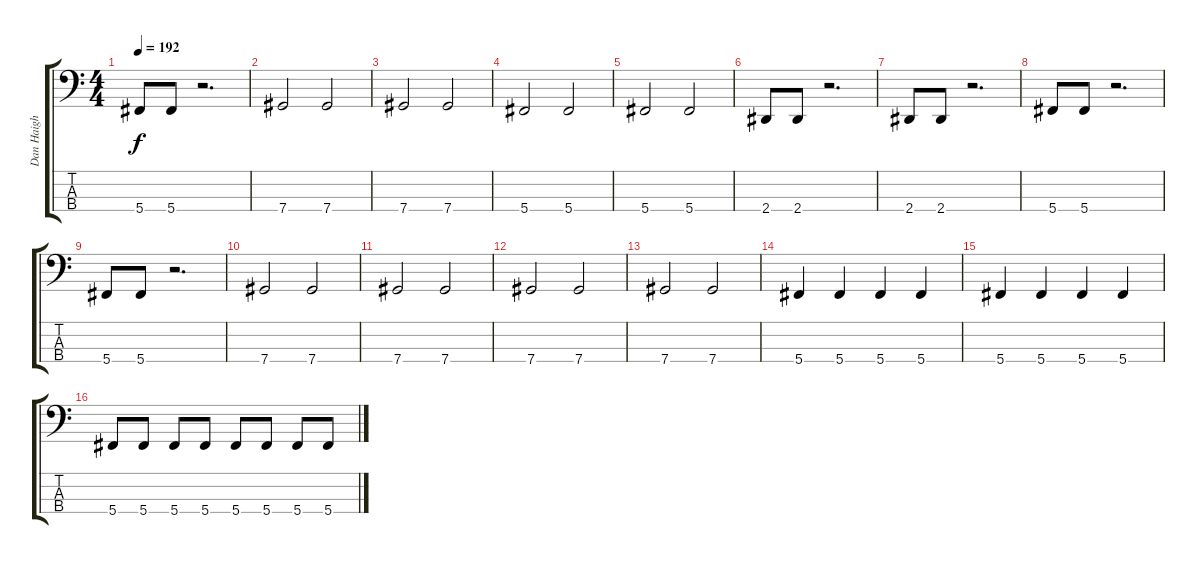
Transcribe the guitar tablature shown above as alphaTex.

\track ("Dan Haigh" "Dan Haigh") {instrument electricbasspick}
\staff {score tabs}
\tuning (Gb2 Db2 Ab1 Db1) {hide}
\ts (4 4)
\tempo 192
\clef f4
\ks c
5.4.8{dy f} 5.4.8 r.2{d} |
7.4.2 7.4.2 |
7.4.2 7.4.2 |
5.4.2 5.4.2 |
5.4.2 5.4.2 |
2.4.8 2.4.8 r.2{d} |
2.4.8 2.4.8 r.2{d} |
5.4.8 5.4.8 r.2{d} |
5.4.8 5.4.8 r.2{d} |
7.4.2 7.4.2 |
7.4.2 7.4.2 |
7.4.2 7.4.2 |
7.4.2 7.4.2 |
5.4.4{volume 10} 5.4.4{volume 16} 5.4.4 5.4.4 |
5.4.4 5.4.4 5.4.4 5.4.4 |
5.4.8 5.4.8 5.4.8 5.4.8 5.4.8 5.4.8 5.4.8 5.4.8
